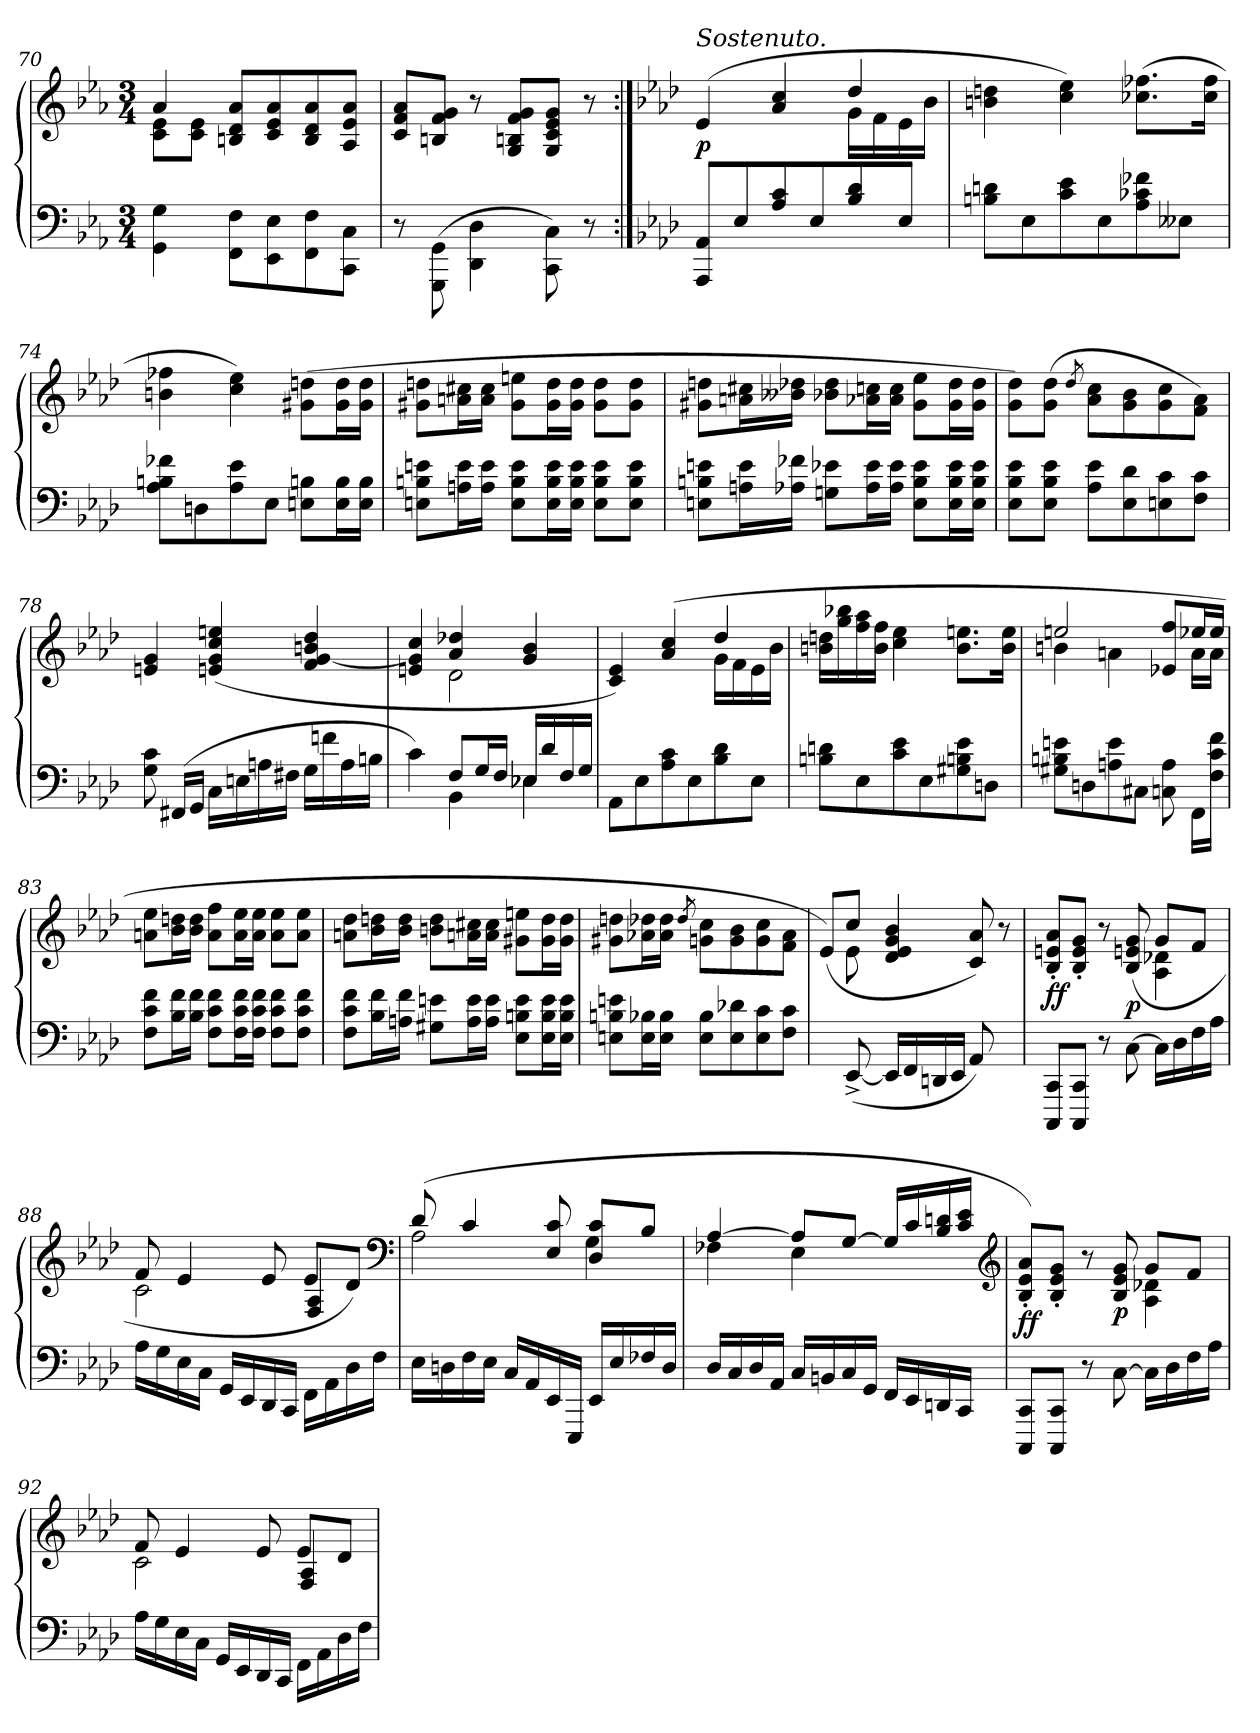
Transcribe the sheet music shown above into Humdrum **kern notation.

**kern	**kern	**dynam
*part1	*part1	*part1
*staff2	*staff1	*staff1/2
*clefF4	*clefG2	*
*k[b-e-a-]	*k[b-e-a-]	*
*c:	*c:	*
*M3/4	*M3/4	*
=70	=70	=70
*	*^	*
4GG\ 4G\	4a-	8c 8e-L	.
.	.	8c 8e-J	.
8FF\ 8F\L	2ryy	8Bn 8d 8a-L	.
8EE- 8E-	.	8c 8e- 8a-	.
8FF 8F	.	8B 8d 8a-	.
8CC 8CJ	.	8A- 8e- 8a-J	.
*	*v	*v	*
=71	=71	=71
8r	8c 8f 8a-L	.
(>8GGG\ 8GG\	8Bn 8f 8gJ	.
4DD\ 4D\	8r	.
.	8G/ 8Bn/ 8f/ 8g/L	.
8CC\ 8C\)	8G/ 8c/ 8e-/ 8g/J	.
8r	8r	.
=72:|!	=72:|!	=72:|!
*k[b-e-a-d-]	*k[b-e-a-d-]	*
*	*^	*
!	!LO:TX:a:i:t=Sostenuto.	!	!
8AAA- 8AA-L	(>4e-/	2ryy	p
8E-	.	.	.
8A- 8c	4a-/ 4cc/	.	.
8E-	.	.	.
8B- 8d-	4dd-	16gLL	.
.	.	16f	.
8E-J	.	16e-	.
.	.	16b-JJ	.
*	*v	*v	*
=73	=73	=73
8Bn 8dnL	4bn 4ddn	.
8E-	.	.
8c 8e-	4cc 4ee-)	.
8E-	.	.
8A- 8c-X 8f-X	(>8.cc-X 8.ff-XL	.
8E--XJ	.	.
.	16cc- 16ff-Jk	.
=74	=74	=74
8A- 8Bn 8f-XL	4bn 4ff-X	.
8Dn	.	.
8A- 8e-	4cc 4ee-)	.
8E-J	.	.
8En 8BnL	(>8g#X 8ddnL	.
16E 16BL	16g# 16ddL	.
16E 16BJJ	16g# 16ddJJ	.
=75	=75	=75
8En 8Bn 8enL	8g#X 8ddnL	.
16An 16eL	16an 16cc#XL	.
16A 16eJJ	16a 16cc#JJ	.
8E 8B 8eL	8g# 8eenL	.
16E 16B 16eL	16g# 16ddL	.
16E 16B 16eJJ	16g# 16ddJJ	.
8E 8B 8eL	8g# 8ddL	.
8E 8B 8eJ	8g# 8ddJ	.
=76	=76	=76
8En 8Bn 8enL	8g#X 8ddnL	.
16An 16eL	16an 16cc#XL	.
16A-X 16f-XJJ	16b--X 16dd-XJJ	.
8Gn 8e-XL	8b-X 8dd-L	.
16A- 16e-L	16a-X 16ccnL	.
16A- 16e-JJ	16a- 16ccJJ	.
8E 8B 8e-L	8g# 8ee-L	.
16E 16B 16e-L	16g# 16dd-L	.
16E 16B 16e-JJ	16g# 16dd-JJ	.
=77	=77	=77
8E- 8B- 8e-L	8g 8dd-L)	.
8E- 8B- 8e-J	(8g 8dd-J	.
.	8qdd-/	.
8A- 8e-L	8a-\ 8cc\L	.
8E- 8d-	8g 8b-	.
8En 8c	8g 8cc	.
8F 8cJ	8f 8a-J)	.
=78	=78	=78
8G 8c	4en 4g	.
(>16FF#XLL	.	.
16GGJJ	.	.
16CLL	(>4en 4g 4cc 4een	.
16En	.	.
16An	.	.
16F#XJJ	.	.
16GLL	4f/ [4g/ 4bn/ 4dd-/	.
16fn	.	.
16A	.	.
16BnJJ	.	.
=79	=79	=79
*^	*^	*
4ryy	4c)	4en 4g] 4cc	4ryy	.
8FL	4BB-	4a- 4dd-X	2d-	.
16GL	.	.	.	.
16FJJ	.	.	.	.
16E-XLL	4E-X	4g 4b-	.	.
16d-	.	.	.	.
16F	.	.	.	.
16GJJ	.	.	.	.
*v	*v	*	*	*
=80	=80	=80	=80
8AA-L	4c 4e-)	2ryy	.
8E-	.	.	.
8A- 8c	(>4a-/ 4cc/	.	.
8E-	.	.	.
8B- 8d-	4dd-	16gLL	.
.	.	16f	.
8E-J	.	16e-	.
.	.	16b-JJ	.
*	*v	*v	*
=81	=81	=81
8Bn 8dnL	16bn 16ddnLL	.
.	16gg 16bb-X	.
8E-	16ff 16aa-	.
.	16b 16ffJJ	.
8c 8e-	4cc 4ee-	.
8E-	.	.
8G#X 8Bn 8e-	8.b 8.eenL	.
8DnJ	.	.
.	16b 16eeJk	.
=82	=82	=82
*	*^	*
8G#X 8Bn 8enL	2een	4bn	.
8Dn	.	.	.
8An 8e	.	4an	.
8C#XJ	.	.	.
8Cn\ 8A\	8e-X 8ffL	8ryy	.
16FFLL	16ee-XL	16aLL	.
16F 16c 16fJJ	16ee-JJ	16aJJ	.
*	*v	*v	*
=83	=83	=83
8F 8c 8fL	8an 8ee-L	.
16B- 16fL	16b- 16ddnL	.
16B- 16fJJ	16b- 16ddJJ	.
8F 8c 8fL	8a 8ffL	.
16F 16c 16fL	16a 16ee-L	.
16F 16c 16fJJ	16a 16ee-JJ	.
8F 8c 8fL	8a 8ee-L	.
8F 8c 8fJ	8a 8ee-J	.
=84	=84	=84
8F 8c 8fL	8an 8dd-L	.
16B- 16fL	16b- 16ddnL	.
16An 16fJJ	16b- 16ddJJ	.
8G#X 8enL	8bn 8ddL	.
16A 16eL	16an 16cc#XL	.
16A 16eJJ	16a 16cc#JJ	.
8E- 8Bn 8eL	8g#X 8eenL	.
16E- 16B 16eL	16g# 16ddL	.
16E- 16B 16eJJ	16g# 16ddJJ	.
=85	=85	=85
8En 8Bn 8enL	8g#X 8ddnL	.
16E 16B-XL	16a-X 16dd-XL	.
16E 16B-JJ	16a- 16dd-JJ	.
.	8qdd-/	.
8E 8B-L	8gn\ 8cc\L	.
8E 8d-X	8g 8b-	.
8E 8c	8g 8cc	.
8F 8cJ	8f 8a-J	.
=86	=86	=86
*	*^	*
8ryy	(>8e-L)	8ryy	.
(<[8EE-^>	8ccJ	8e-	.
16EE-LL]	4d- 4e- 4g 4b-	2ryy	.
16FF	.	.	.
16DDn	.	.	.
16EE-JJ	.	.	.
8AA-)	8c 8a-)	.	.
8ryy	8r	.	.
=87	=87	=87	=87
8CCC 8CCL	8B-'< 8en'< 8a-'<L	2ryy	ff
8CCC 8CCJ	8B-'< 8e'< 8g'<J	.	.
8r	8r	.	.
[8C\	(>8B- 8en 8g	.	p
16CLL]	8gL	4A- 4d-X	.
16D-	.	.	.
16F	8fJ	.	.
16A-JJ	.	.	.
=88	=88	=88	=88
16A-LL	8f	2c	.
16G	.	.	.
16E-	4e-	.	.
16CJJ	.	.	.
16GGLL	.	.	.
16EE-	.	.	.
16DD-	8e-	.	.
16CCJJ	.	.	.
16FF\LL	8e-L	4F/ 4A-/	.
16AA-	.	.	.
16D-	8d-J)	.	.
16FJJ	.	.	.
*	*clefF4	*	*
=89	=89	=89	=89
16E-LL	(>8d-	2A-	.
16Dn	.	.	.
16F	4c	.	.
16E-JJ	.	.	.
16CLL	.	.	.
16AA-	.	.	.
16EE-	8E- 8c	.	.
16EEE-JJ	.	.	.
16EE-LL	8D- 8cL	4G	.
16E-	.	.	.
16F-X	8B-J	.	.
16DJJ	.	.	.
=90	=90	=90	=90
16D-LL	[4A-	4F-X	.
16C	.	.	.
16D-	.	.	.
16AA-JJ	.	.	.
16CLL	8A-L]	4E-	.
16BBn	.	.	.
16C	[8GJ	.	.
16GGJJ	.	.	.
16FFLL	16G/LL]	4ryy	.
16EE-	16c	.	.
16DDn	16B- 16dn	.	.
16CCJJ	16c 16e-JJ	.	.
*	*clefG2	*	*
=91	=91	=91	=91
8CCC 8CCL	8B-'< 8e-'< 8a-'<L)	2ryy	ff
8CCC 8CCJ	8B-'< 8e-'< 8g'<J	.	.
8r	8r	.	.
[8C\	8B- 8e- 8g	.	p
16CLL]	8gL	4A- 4d-X	.
16D-	.	.	.
16F	8fJ	.	.
16A-JJ	.	.	.
=92	=92	=92	=92
16A-LL	8f	2c	.
16G	.	.	.
16E-	4e-	.	.
16CJJ	.	.	.
16GGLL	.	.	.
16EE-	.	.	.
16DD-	8e-	.	.
16CCJJ	.	.	.
16FF\LL	8e-L	4F/ 4A-/	.
16AA-	.	.	.
16D-	8d-J	.	.
16FJJ	.	.	.
*	*v	*v	*
=	=	=
*-	*-	*-
